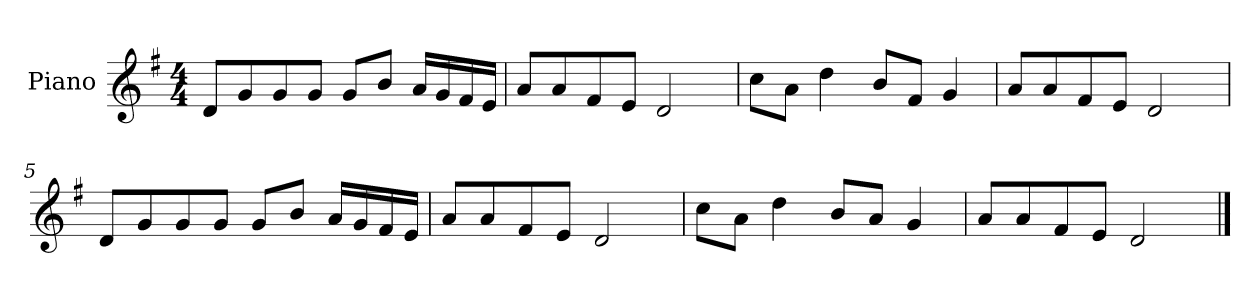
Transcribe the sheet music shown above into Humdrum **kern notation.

**kern
*part1
*staff1
*I"Piano
*I'P-no
*clefG2
*k[f#]
*M4/4
*MM90
=1
8d/L
8g/
8g/
8g/J
8g/L
8b/J
16a/LL
16g/
16f#/
16e/JJ
=2
8a/L
8a/
8f#/
8e/J
2d/
=3
8cc\L
8a\J
4dd\
8b/L
8f#/J
4g/
=4
8a/L
8a/
8f#/
8e/J
2d/
=5
8d/L
8g/
8g/
8g/J
8g/L
8b/J
16a/LL
16g/
16f#/
16e/JJ
!!LO:LB:g=z
=6
8a/L
8a/
8f#/
8e/J
2d/
=7
8cc\L
8a\J
4dd\
8b/L
8a/J
4g/
=8
8a/L
8a/
8f#/
8e/J
2d/
==
*-
